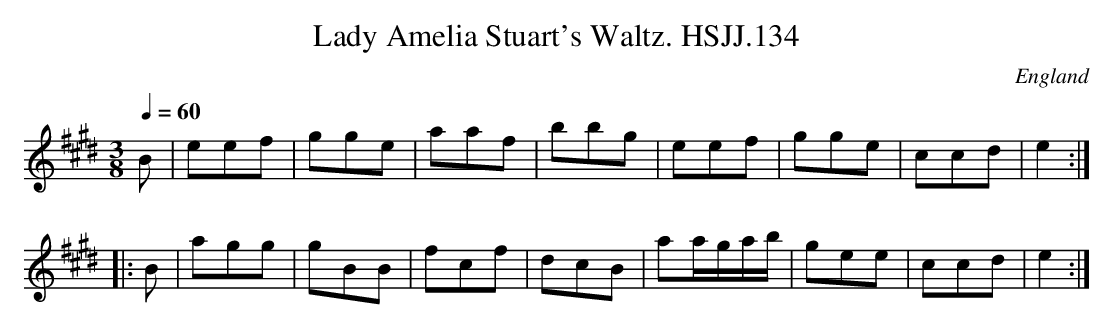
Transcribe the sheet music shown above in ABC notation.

X:1
T:Lady Amelia Stuart's Waltz. HSJJ.134
M:3/8
L:1/8
Q:1/4=60
O:England
K:E
B|eef|gge|aaf|bbg|eef|gge|ccd|e2:|
|:B|agg|gBB|fcf|dcB|aa/g/a/b/|gee|ccd|e2:|
